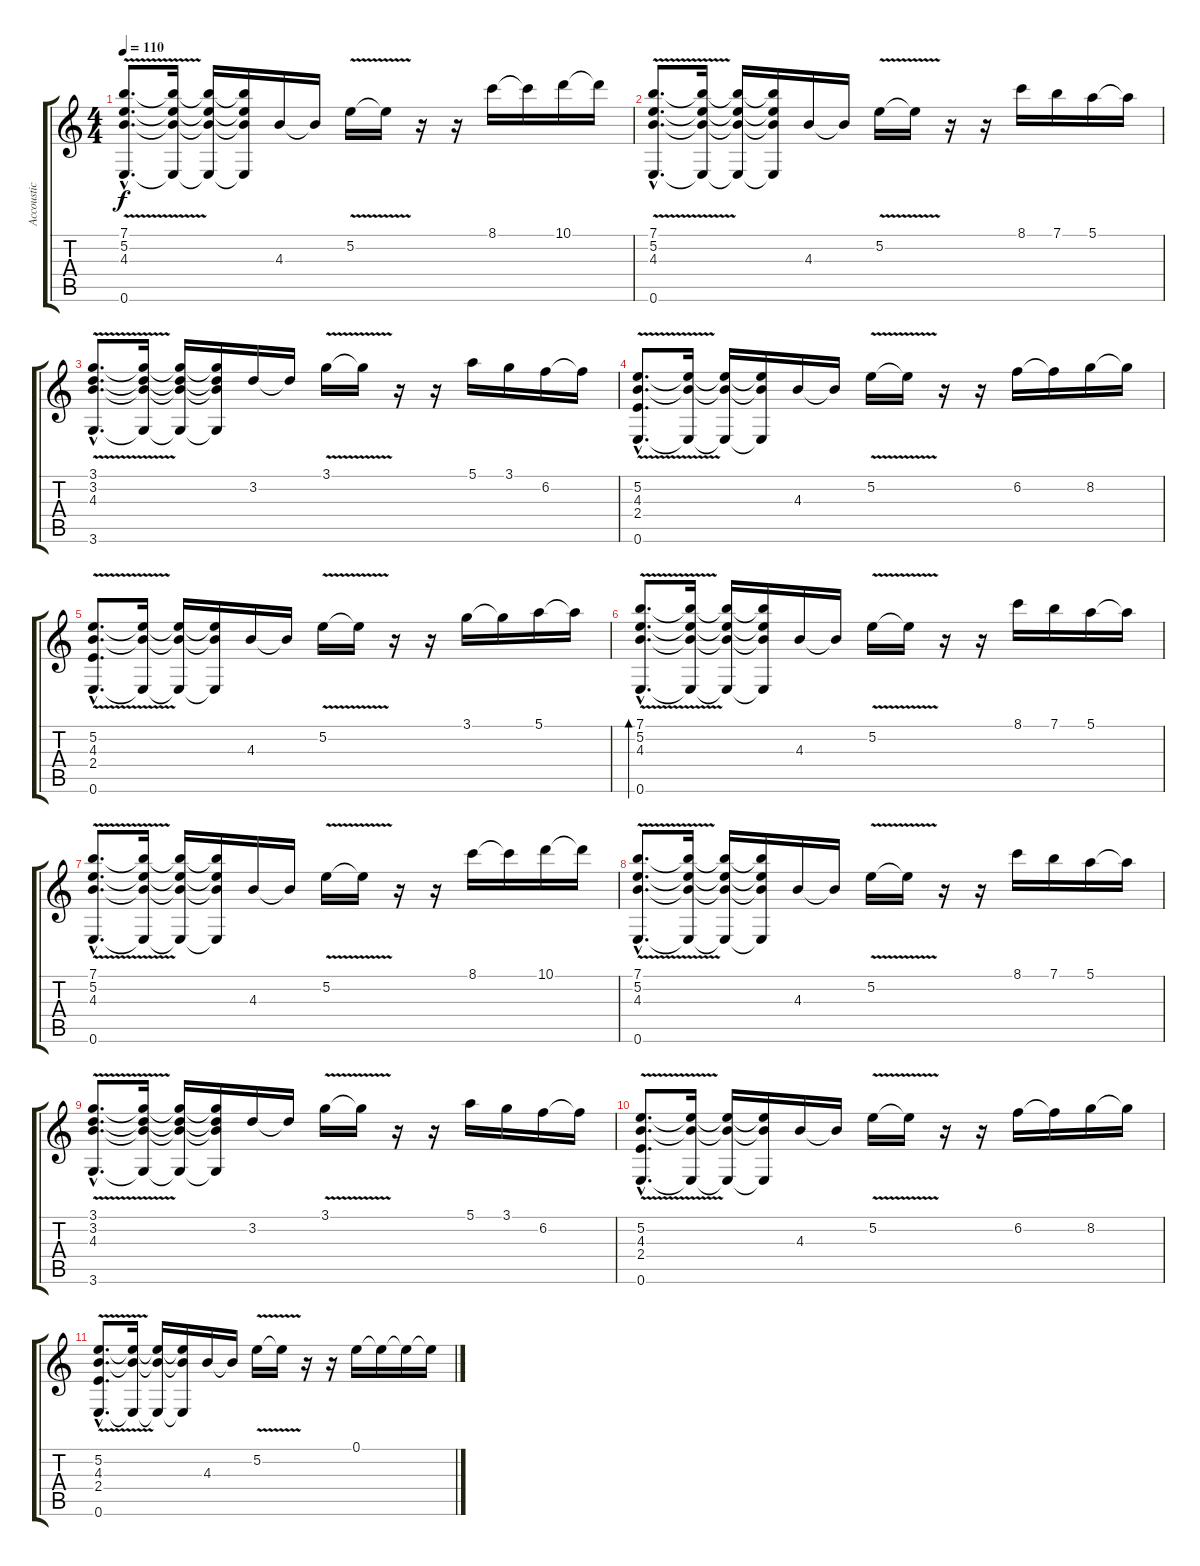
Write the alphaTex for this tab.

\track ("Accoustic Guitar" "Accoustic ") {instrument acousticguitarsteel}
\staff {score tabs}
\tuning (E4 B3 G3 D3 A2 E2) {hide}
\ts (4 4)
\tempo 110
\clef g2
\ks c
(7.1{v hac} 5.2{hac} 4.3{hac} 0.6{hac}).8{d dy f volume 12} (7.1{t} 5.2{t} 4.3{t} 0.6{t}).16 (7.1{t} 5.2{t} 4.3{t} 0.6{t}).16 (7.1{t} 5.2{t} 4.3{t} 0.6{t}).16 4.3.16 4.3{t}.16 5.2{v}.16{volume 12} 5.2{t}.16 r.16 r.16 8.1.16 8.1{t}.16 10.1.16 10.1{t}.16 |
(7.1{v hac} 5.2{hac} 4.3{hac} 0.6{hac}).8{d volume 12} (7.1{t} 5.2{t} 4.3{t} 0.6{t}).16 (7.1{t} 5.2{t} 4.3{t} 0.6{t}).16 (7.1{t} 5.2{t} 4.3{t} 0.6{t}).16 4.3.16 4.3{t}.16 5.2{v}.16{volume 12} 5.2{t}.16 r.16 r.16 8.1.16 7.1.16 5.1.16 5.1{t}.16 |
(3.1{v hac} 3.2{hac} 4.3{hac} 3.6{hac}).8{d volume 12} (3.1{t} 3.2{t} 4.3{t} 3.6{t}).16 (3.1{t} 3.2{t} 4.3{t} 3.6{t}).16 (3.1{t} 3.2{t} 4.3{t} 3.6{t}).16 3.2.16 3.2{t}.16 3.1{v}.16{volume 12} 3.1{t}.16 r.16 r.16 5.1.16 3.1.16 6.2.16 6.2{t}.16 |
(5.2{v hac} 4.3{hac} 2.4{hac} 0.6{hac}).8{d volume 12} (5.2{t} 4.3{t} 0.6{t}).16 (5.2{t} 4.3{t} 0.6{t}).16 (5.2{t} 4.3{t} 0.6{t}).16 4.3.16 4.3{t}.16 5.2{v}.16{volume 12} 5.2{t}.16 r.16 r.16 6.2.16 6.2{t}.16 8.2.16 8.2{t}.16 |
(5.2{v hac} 4.3{hac} 2.4{hac} 0.6{hac}).8{d volume 12} (5.2{t} 4.3{t} 0.6{t}).16 (5.2{t} 4.3{t} 0.6{t}).16 (5.2{t} 4.3{t} 0.6{t}).16 4.3.16 4.3{t}.16 5.2{v}.16{volume 12} 5.2{t}.16 r.16 r.16 3.1.16 3.1{t}.16 5.1.16 5.1{t}.16 |
(7.1{v hac} 5.2{hac} 4.3{hac} 0.6{hac}).8{d bd 240 volume 11} (7.1{t} 5.2{t} 4.3{t} 0.6{t}).16 (7.1{t} 5.2{t} 4.3{t} 0.6{t}).16 (7.1{t} 5.2{t} 4.3{t} 0.6{t}).16 4.3.16 4.3{t}.16 5.2{v}.16{volume 10} 5.2{t}.16 r.16 r.16 8.1.16 7.1.16 5.1.16 5.1{t}.16 |
(7.1{v hac} 5.2{hac} 4.3{hac} 0.6{hac}).8{d volume 9} (7.1{t} 5.2{t} 4.3{t} 0.6{t}).16 (7.1{t} 5.2{t} 4.3{t} 0.6{t}).16 (7.1{t} 5.2{t} 4.3{t} 0.6{t}).16 4.3.16 4.3{t}.16 5.2{v}.16{volume 8} 5.2{t}.16 r.16 r.16 8.1.16 8.1{t}.16 10.1.16 10.1{t}.16 |
(7.1{v hac} 5.2{hac} 4.3{hac} 0.6{hac}).8{d volume 7} (7.1{t} 5.2{t} 4.3{t} 0.6{t}).16 (7.1{t} 5.2{t} 4.3{t} 0.6{t}).16 (7.1{t} 5.2{t} 4.3{t} 0.6{t}).16 4.3.16 4.3{t}.16 5.2{v}.16{volume 6} 5.2{t}.16 r.16 r.16 8.1.16 7.1.16 5.1.16 5.1{t}.16 |
(3.1{v hac} 3.2{hac} 4.3{hac} 3.6{hac}).8{d volume 5} (3.1{t} 3.2{t} 4.3{t} 3.6{t}).16 (3.1{t} 3.2{t} 4.3{t} 3.6{t}).16 (3.1{t} 3.2{t} 4.3{t} 3.6{t}).16 3.2.16 3.2{t}.16 3.1{v}.16{volume 4} 3.1{t}.16 r.16 r.16 5.1.16 3.1.16 6.2.16 6.2{t}.16 |
(5.2{v hac} 4.3{hac} 2.4{hac} 0.6{hac}).8{d volume 3} (5.2{t} 4.3{t} 0.6{t}).16 (5.2{t} 4.3{t} 0.6{t}).16 (5.2{t} 4.3{t} 0.6{t}).16 4.3.16 4.3{t}.16 5.2{v}.16{volume 2} 5.2{t}.16 r.16 r.16 6.2.16 6.2{t}.16 8.2.16 8.2{t}.16 |
(5.2{v hac} 4.3{hac} 2.4{hac} 0.6{hac}).8{d volume 1} (5.2{t} 4.3{t} 0.6{t}).16 (5.2{t} 4.3{t} 0.6{t}).16 (5.2{t} 4.3{t} 0.6{t}).16 4.3.16 4.3{t}.16 5.2{v}.16{volume 1} 5.2{t}.16 r.16 r.16 0.1.16 0.1{t}.16 0.1{t}.16 0.1{t}.16
